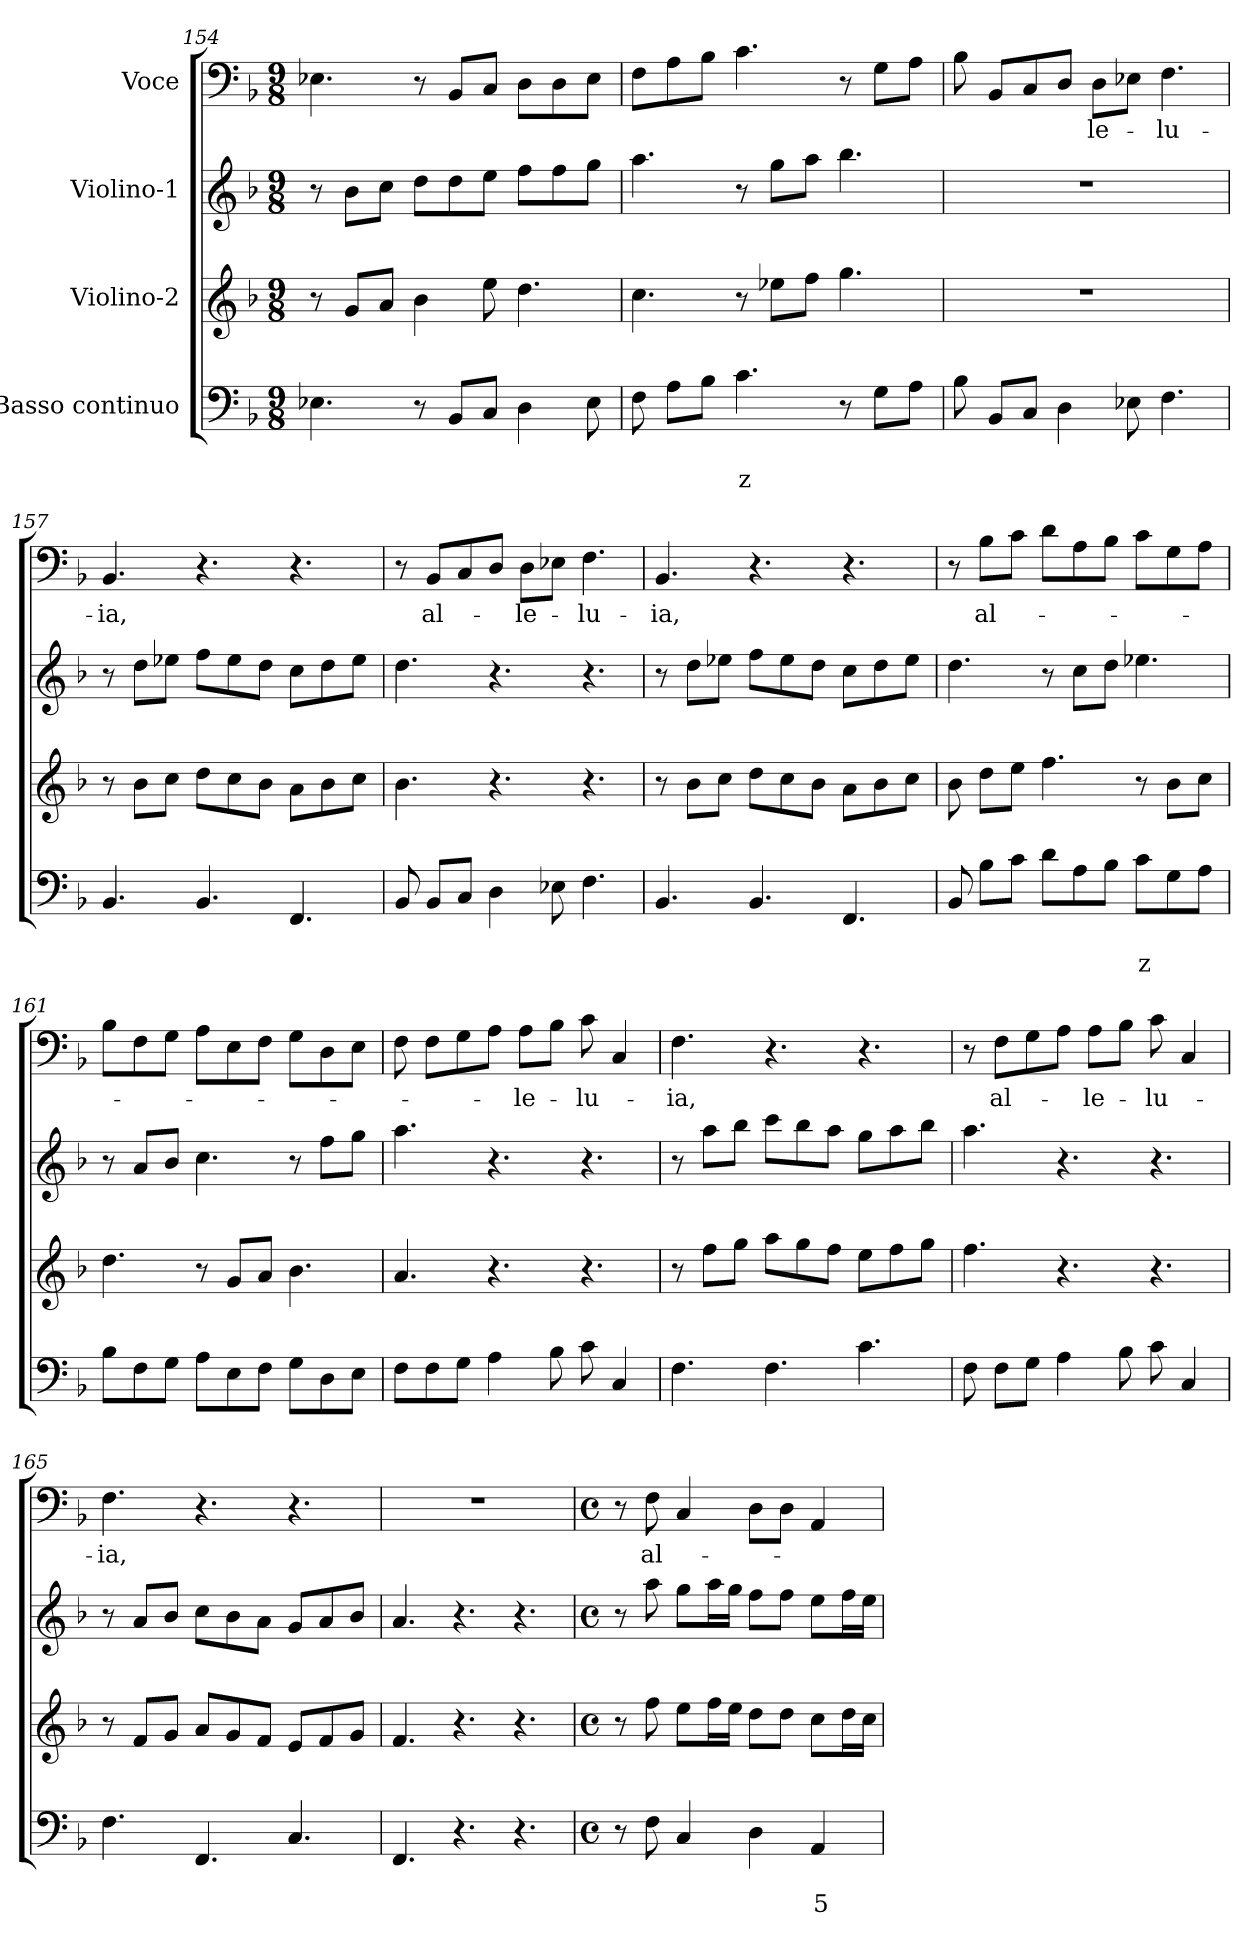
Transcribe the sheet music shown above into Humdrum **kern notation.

**kern	**text	**text	**kern	**kern	**kern	**text
*part4	*part4	*part4	*part3	*part2	*part1	*part1
*staff4	*staff4	*staff4	*staff3	*staff2	*staff1	*staff1
*I"Basso continuo	*	*	*I"Violino-2	*I"Violino-1	*I"Voce	*
*clefF4	*	*	*clefG2	*clefG2	*clefF4	*
*k[b-]	*	*	*k[b-]	*k[b-]	*k[b-]	*
*F:	*	*	*F:	*F:	*F:	*
*M9/8	*	*	*M9/8	*M9/8	*M9/8	*
=154	=154	=154	=154	=154	=154	=154
4.E-X\	.	.	8r	8r	4.E-X\	.
.	.	.	8g/L	8b-\L	.	.
.	.	.	8a/J	8cc\J	.	.
8r	.	.	4b-\	8dd\L	8r	.
8BB-/L	.	.	.	8dd\	8BB-/L	.
8C/J	.	.	8ee\	8ee\J	8C/J	.
4D\	.	.	4.dd\	8ff\L	8D\L	.
.	.	.	.	8ff\	8D\	.
8E-\	.	.	.	8gg\J	8E-\J	.
=155	=155	=155	=155	=155	=155	=155
8F\	.	.	4.cc\	4.aa\	8F\L	.
8A\L	.	.	.	.	8A\	.
8B-\J	.	.	.	.	8B-\J	.
!	!	!LO:LY:b	!	!	!	!
4.c\	.	z	8r	8r	4.c\	.
.	.	.	8ee-X\L	8gg\L	.	.
.	.	.	8ff\J	8aa\J	.	.
8r	.	.	4.gg\	4.bb-\	8r	.
8G\L	.	.	.	.	8G\L	.
8A\J	.	.	.	.	8A\J	.
!!LO:LB:g=z
=156	=156	=156	=156	=156	=156	=156
8B-\	.	.	8%9r	8%9r	8B-\	.
8BB-/L	.	.	.	.	8BB-/L	.
8C/J	.	.	.	.	8C/	.
4D\	.	.	.	.	8D/J	.
!	!	!	!	!	!	!LO:LY:b
.	.	.	.	.	8D\L	-le-
8E-X\	.	.	.	.	8E-X\J	.
!	!	!	!	!	!	!LO:LY:b
4.F\	.	.	.	.	4.F\	-lu-
=157	=157	=157	=157	=157	=157	=157
!	!	!	!	!	!	!LO:LY:b
4.BB-/	.	.	8r	8r	4.BB-/	-ia,
.	.	.	8b-\L	8dd\L	.	.
.	.	.	8cc\J	8ee-X\J	.	.
4.BB-/	.	.	8dd\L	8ff\L	4.r	.
.	.	.	8cc\	8ee-\	.	.
.	.	.	8b-\J	8dd\J	.	.
4.FF/	.	.	8a\L	8cc\L	4.r	.
.	.	.	8b-\	8dd\	.	.
.	.	.	8cc\J	8ee-\J	.	.
=158	=158	=158	=158	=158	=158	=158
8BB-/	.	.	4.b-\	4.dd\	8r	.
!	!	!	!	!	!	!LO:LY:b
8BB-/L	.	.	.	.	8BB-/L	al-
8C/J	.	.	.	.	8C/	.
4D\	.	.	4.r	4.r	8D/J	.
!	!	!	!	!	!	!LO:LY:b
.	.	.	.	.	8D\L	-le-
8E-X\	.	.	.	.	8E-X\J	.
!	!	!	!	!	!	!LO:LY:b
4.F\	.	.	4.r	4.r	4.F\	-lu-
=159	=159	=159	=159	=159	=159	=159
!	!	!	!	!	!	!LO:LY:b
4.BB-/	.	.	8r	8r	4.BB-/	-ia,
.	.	.	8b-\L	8dd\L	.	.
.	.	.	8cc\J	8ee-X\J	.	.
4.BB-/	.	.	8dd\L	8ff\L	4.r	.
.	.	.	8cc\	8ee-\	.	.
.	.	.	8b-\J	8dd\J	.	.
4.FF/	.	.	8a\L	8cc\L	4.r	.
.	.	.	8b-\	8dd\	.	.
.	.	.	8cc\J	8ee-\J	.	.
=160	=160	=160	=160	=160	=160	=160
8BB-/	.	.	8b-\	4.dd\	8r	.
!	!	!	!	!	!	!LO:LY:b
8B-\L	.	.	8dd\L	.	8B-\L	al-
8c\J	.	.	8ee\J	.	8c\J	.
8d\L	.	.	4.ff\	8r	8d\L	.
8A\	.	.	.	8cc\L	8A\	.
8B-\J	.	.	.	8dd\J	8B-\J	.
!	!	!LO:LY:b	!	!	!	!
8c\L	.	z	8r	4.ee-X\	8c\L	.
8G\	.	.	8b-\L	.	8G\	.
8A\J	.	.	8cc\J	.	8A\J	.
!!LO:PB:g=z
=161	=161	=161	=161	=161	=161	=161
8B-\L	.	.	4.dd\	8r	8B-\L	.
8F\	.	.	.	8a/L	8F\	.
8G\J	.	.	.	8b-/J	8G\J	.
8A\L	.	.	8r	4.cc\	8A\L	.
8E\	.	.	8g/L	.	8E\	.
8F\J	.	.	8a/J	.	8F\J	.
8G\L	.	.	4.b-\	8r	8G\L	.
8D\	.	.	.	8ff\L	8D\	.
8E\J	.	.	.	8gg\J	8E\J	.
=162	=162	=162	=162	=162	=162	=162
8F\L	.	.	4.a/	4.aa\	8F\	.
8F\	.	.	.	.	8F\L	.
8G\J	.	.	.	.	8G\	.
4A\	.	.	4.r	4.r	8A\J	.
!	!	!	!	!	!	!LO:LY:b
.	.	.	.	.	8A\L	-le-
8B-\	.	.	.	.	8B-\J	.
!	!	!	!	!	!	!LO:LY:b
8c\	.	.	4.r	4.r	8c\	-lu-
4C/	.	.	.	.	4C/	.
=163	=163	=163	=163	=163	=163	=163
!	!	!	!	!	!	!LO:LY:b
4.F\	.	.	8r	8r	4.F\	-ia,
.	.	.	8ff\L	8aa\L	.	.
.	.	.	8gg\J	8bb-\J	.	.
4.F\	.	.	8aa\L	8ccc\L	4.r	.
.	.	.	8gg\	8bb-\	.	.
.	.	.	8ff\J	8aa\J	.	.
4.c\	.	.	8ee\L	8gg\L	4.r	.
.	.	.	8ff\	8aa\	.	.
.	.	.	8gg\J	8bb-\J	.	.
=164	=164	=164	=164	=164	=164	=164
8F\	.	.	4.ff\	4.aa\	8r	.
!	!	!	!	!	!	!LO:LY:b
8F\L	.	.	.	.	8F\L	al-
8G\J	.	.	.	.	8G\	.
4A\	.	.	4.r	4.r	8A\J	.
!	!	!	!	!	!	!LO:LY:b
.	.	.	.	.	8A\L	-le-
8B-\	.	.	.	.	8B-\J	.
!	!	!	!	!	!	!LO:LY:b
8c\	.	.	4.r	4.r	8c\	-lu-
4C/	.	.	.	.	4C/	.
=165	=165	=165	=165	=165	=165	=165
!	!	!	!	!	!	!LO:LY:b
4.F\	.	.	8r	8r	4.F\	-ia,
.	.	.	8f/L	8a/L	.	.
.	.	.	8g/J	8b-/J	.	.
4.FF/	.	.	8a/L	8cc\L	4.r	.
.	.	.	8g/	8b-\	.	.
.	.	.	8f/J	8a\J	.	.
4.C/	.	.	8e/L	8g/L	4.r	.
.	.	.	8f/	8a/	.	.
.	.	.	8g/J	8b-/J	.	.
!!LO:LB:g=z
=166	=166	=166	=166	=166	=166	=166
4.FF/	.	.	4.f/	4.a/	8%9r	.
4.r	.	.	4.r	4.r	.	.
4.r	.	.	4.r	4.r	.	.
=167	=167	=167	=167	=167	=167	=167
*M4/4	*	*	*M4/4	*M4/4	*M4/4	*
*met(c)	*	*	*met(c)	*met(c)	*met(c)	*
8r	.	.	8r	8r	8r	.
!	!	!	!	!	!	!LO:LY:b
8F\	.	.	8ff\	8aa\	8F\	al-
4C/	.	.	8ee\L	8gg\L	4C/	.
.	.	.	16ff\L	16aa\L	.	.
.	.	.	16ee\JJ	16gg\JJ	.	.
4D\	.	.	8dd\L	8ff\L	8D\L	.
.	.	.	8dd\J	8ff\J	8D\J	.
!	!	!LO:LY:b	!	!	!	!
4AA/	.	5	8cc\L	8ee\L	4AA/	.
.	.	.	16dd\L	16ff\L	.	.
.	.	.	16cc\JJ	16ee\JJ	.	.
=	=	=	=	=	=	=
*-	*-	*-	*-	*-	*-	*-
